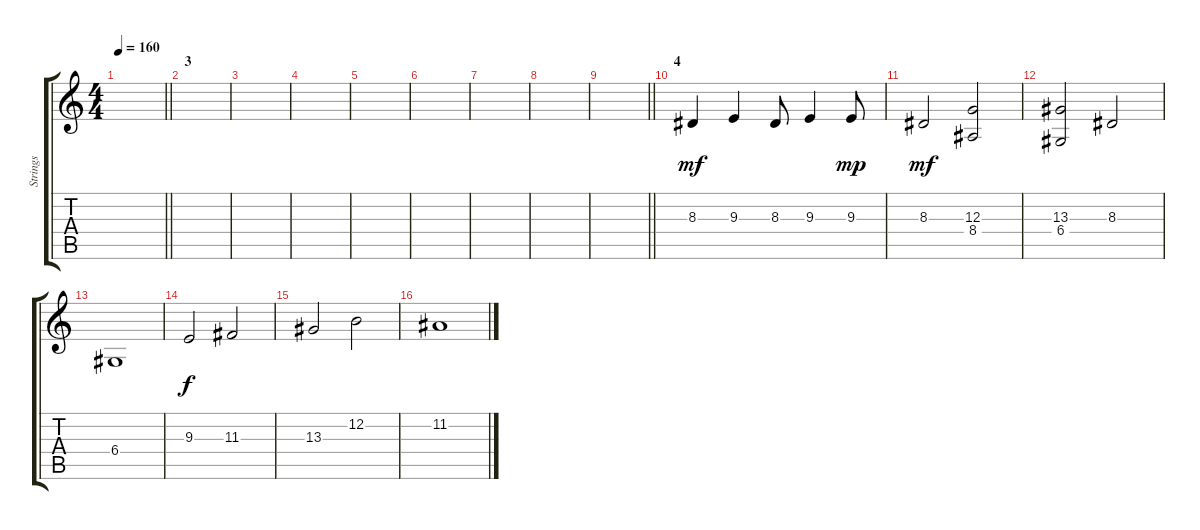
\track ("Strings" "Strings") {instrument stringensemble1}
\staff {score tabs}
\tuning (E4 B3 G3 D3 A2 E2) {hide}
\ts (4 4)
\tempo 160
\clef g2
\barLineRight lightlight
\ks c
|
\section ("" "3")
|
|
|
|
|
|
|
\barLineRight lightlight
|
\section ("" "4")
8.3.4{dy mf balance 8} 9.3.4 8.3.8 9.3.4 9.3.8{dy mp} |
8.3.2{dy mf} (12.3 8.4).2 |
(13.3 6.4).2 8.3.2 |
6.4.1 |
9.3.2{dy f balance 2} 11.3.2{balance 5} |
13.3.2{balance 8} 12.2.2{balance 13} |
11.2.1{balance 14}
